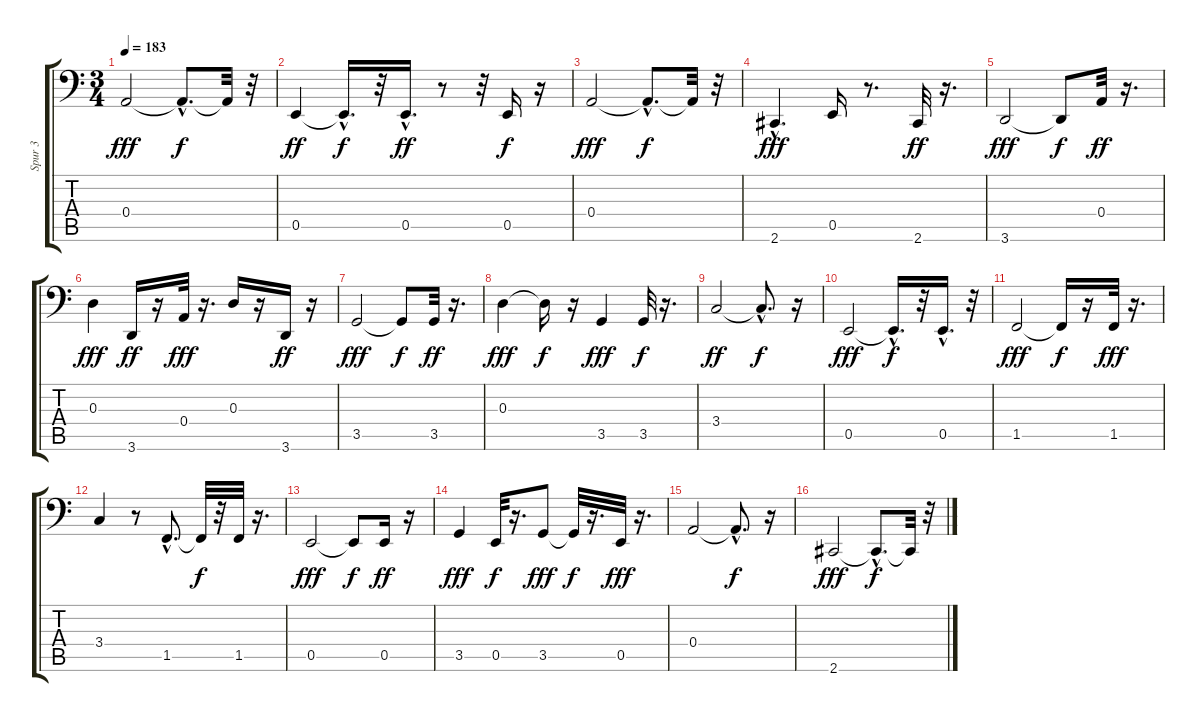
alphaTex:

\track ("Spur 3" "Spur 3") {instrument electricbassfinger}
\staff {score tabs}
\tuning (C3 G2 D2 A1 E1 B0) {hide}
\ts (3 4)
\tempo 183
\clef f4
\ks c
0.4.2{dy fff} 0.4{hac t}.8{d dy f} 0.4{t}.32 r.32 |
0.5.4{dy ff} 0.5{hac t}.16{d dy f} r.32 0.5{hac}.16{d dy ff} r.8 r.32 0.5.16{dy f} r.16 |
0.4.2{dy fff} 0.4{hac t}.8{d dy f} 0.4{t}.32 r.32 |
2.6{hac}.4{d dy fff} 0.5.16 r.8{d} 2.6.32{dy ff} r.16{d} |
3.6.2{dy fff} 3.6{t}.8{dy f} 0.4.32{dy ff} r.16{d} |
0.3.4{dy fff} 3.6.16{dy ff} r.16 0.4.32{dy fff} r.16{d} 0.3.16 r.16 3.6.16{dy ff} r.16 |
3.5.2{dy fff} 3.5{t}.8{dy f} 3.5.32{dy ff} r.16{d} |
0.3.4{dy fff} 0.3{t}.16{dy f} r.16 3.5.4{dy fff} 3.5.32{dy f} r.16{d} |
3.4.2{dy ff} 3.4{hac t}.8{d dy f} r.16 |
0.5.2{dy fff} 0.5{hac t}.16{d dy f} r.32 0.5{hac}.16{d} r.32 |
1.5.2{dy fff} 1.5{t}.16{dy f} r.16 1.5.32{dy fff} r.16{d} |
3.4.4 r.8 1.5{hac}.8{d} 1.5{t}.32{dy f} r.32 1.5.32 r.16{d} |
0.5.2{dy fff} 0.5{t}.8{dy f} 0.5.16{dy ff} r.16 |
3.5.4{dy fff} 0.5.32{dy f} r.16{d} 3.5.8{dy fff} 3.5{t}.32{dy f} r.16{d} 0.5.32{dy fff} r.16{d} |
0.4.2 0.4{hac t}.8{d dy f} r.16 |
2.6.2{dy fff} 2.6{hac t}.8{d dy f} 2.6{t}.32 r.32
